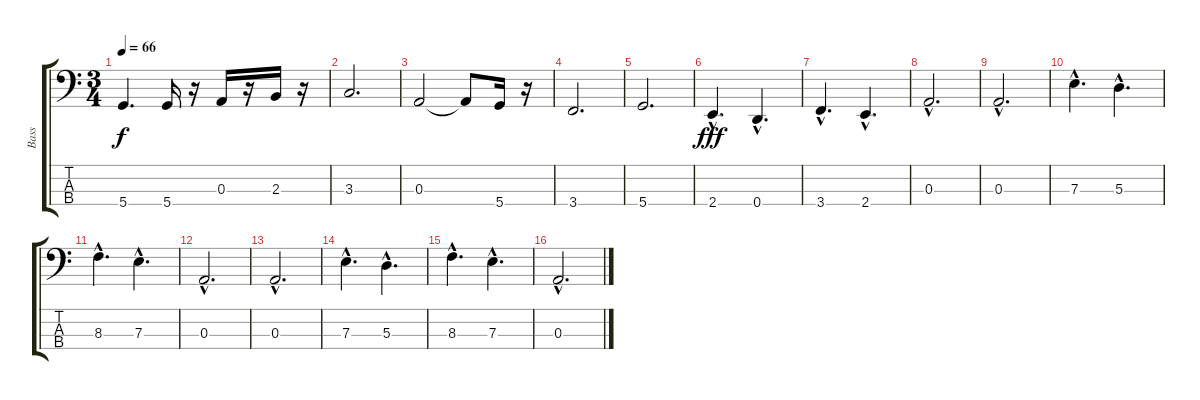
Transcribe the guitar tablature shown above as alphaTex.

\track ("Bass" "Bass") {instrument electricbasspick}
\staff {score tabs}
\tuning (G2 D2 A1 D1) {hide}
\ts (3 4)
\tempo 66
\clef f4
\ks c
5.4.4{d dy f} 5.4.16 r.16 0.3.16 r.16 2.3.16 r.16 |
3.3.2{d} |
0.3.2 0.3{t}.8 5.4.16 r.16 |
3.4.2{d} |
5.4.2{d} |
2.4{hac}.4{d dy fff} 0.4{hac}.4{d} |
3.4{hac}.4{d} 2.4{hac}.4{d} |
0.3{hac}.2{d} |
0.3{hac}.2{d} |
7.3{hac}.4{d} 5.3{hac}.4{d} |
8.3{hac}.4{d} 7.3{hac}.4{d} |
0.3{hac}.2{d} |
0.3{hac}.2{d} |
7.3{hac}.4{d} 5.3{hac}.4{d} |
8.3{hac}.4{d} 7.3{hac}.4{d} |
0.3{hac}.2{d}
